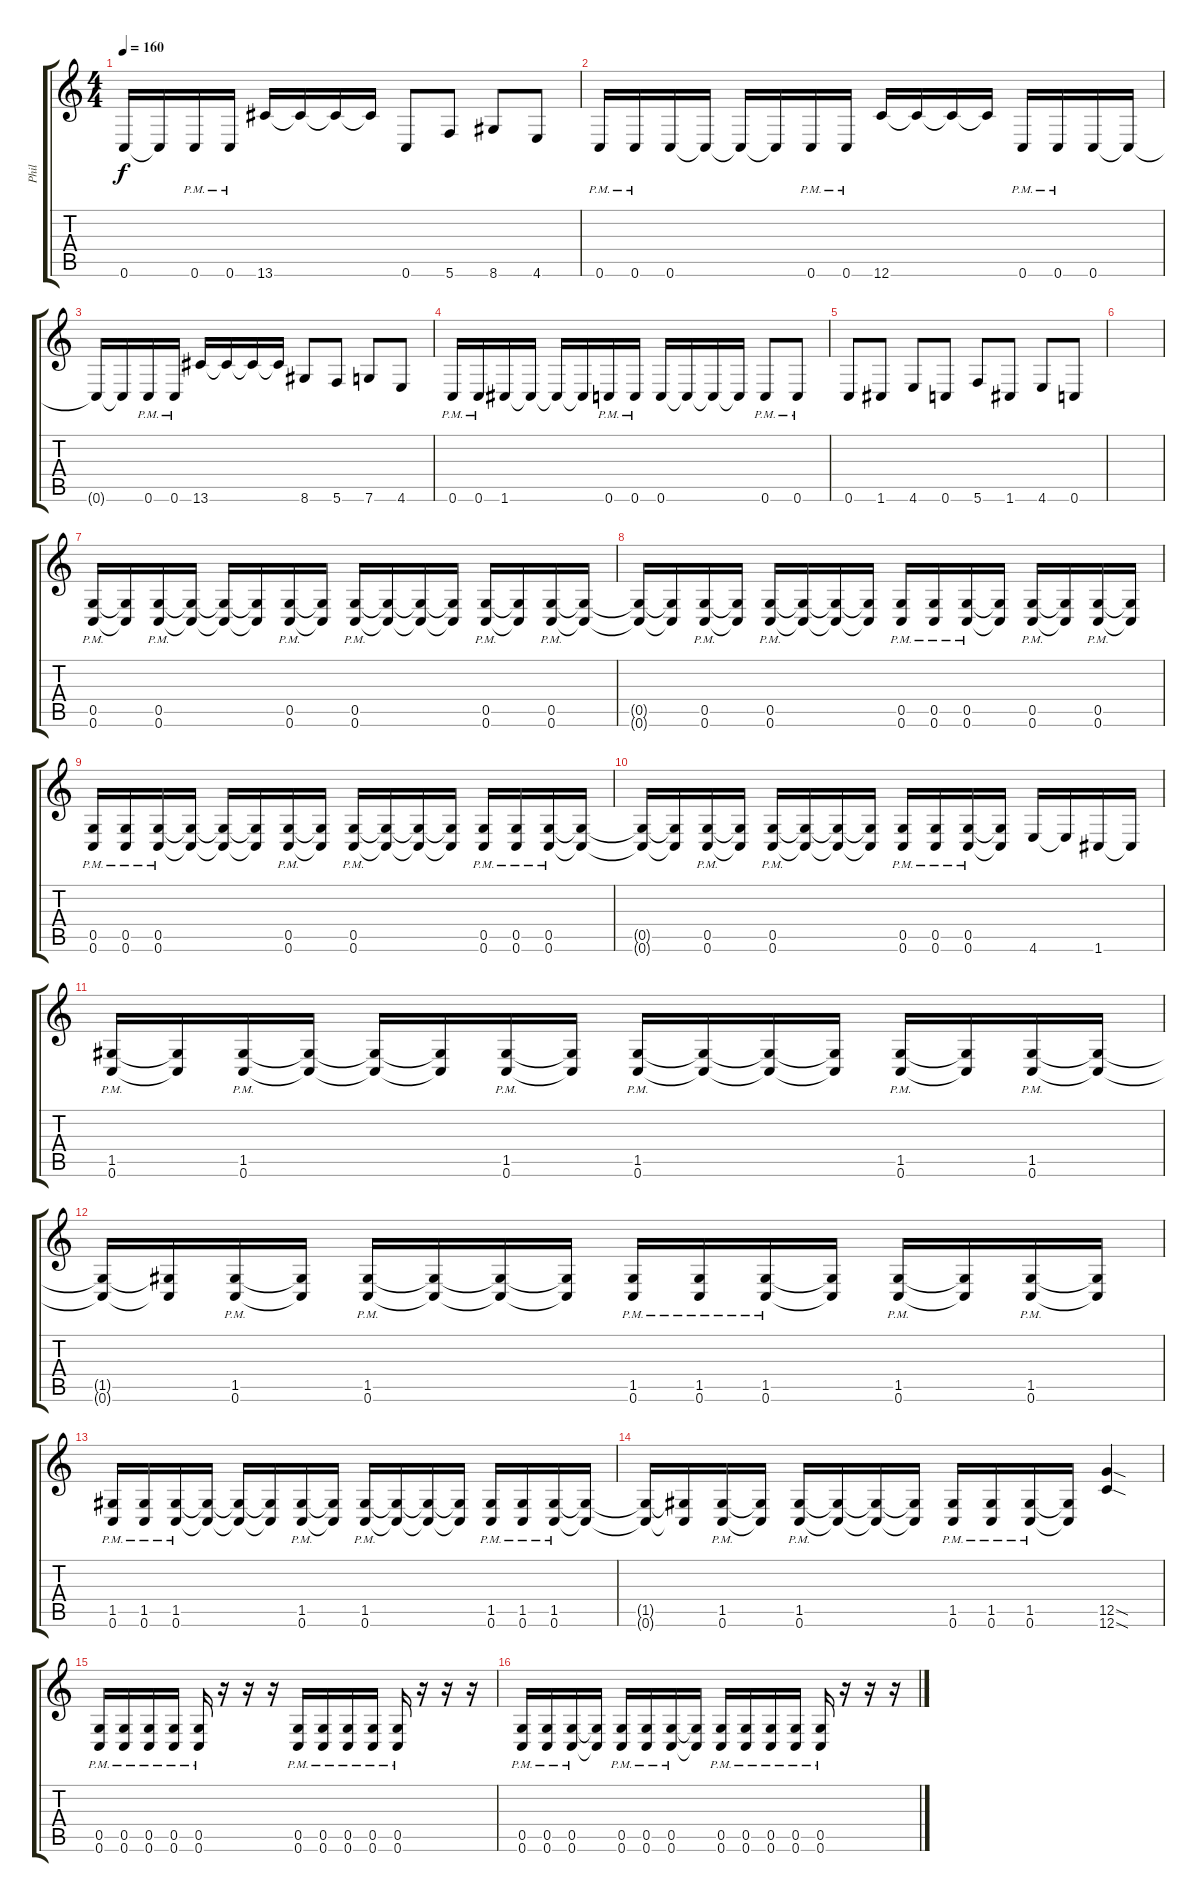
\track ("Phil" "Phil") {instrument distortionguitar}
\staff {score tabs}
\tuning (D4 A3 F3 C3 G2 C2) {hide}
\ts (4 4)
\tempo 160
\clef g2
\ks c
0.6{t}.16{dy f} 0.6{t}.16 0.6{pm}.16 0.6{pm}.16 13.6.16 13.6{t}.16 13.6{t}.16 13.6{t}.16 0.6.8 5.6.8 8.6.8 4.6.8 |
0.6{pm}.16 0.6{pm}.16 0.6.16 0.6{t}.16 0.6{t}.16 0.6{t}.16 0.6{pm}.16 0.6{pm}.16 12.6.16 12.6{t}.16 12.6{t}.16 12.6{t}.16 0.6{pm}.16 0.6{pm}.16 0.6.16 0.6{t}.16 |
0.6{t}.16 0.6{t}.16 0.6{pm}.16 0.6{pm}.16 13.6.16 13.6{t}.16 13.6{t}.16 13.6{t}.16 8.6.8 5.6.8 7.6.8 4.6.8 |
0.6{pm}.16 0.6{pm}.16 1.6.16 1.6{t}.16 1.6{t}.16 1.6{t}.16 0.6{pm}.16 0.6{pm}.16 0.6.16 0.6{t}.16 0.6{t}.16 0.6{t}.16 0.6{pm}.8 0.6{pm}.8 |
0.6.8 1.6.8 4.6.8 0.6.8 5.6.8 1.6.8 4.6.8 0.6.8 |
|
(0.5{pm} 0.6{pm}).16 (0.5{t} 0.6{t}).16 (0.5{pm} 0.6{pm}).16 (0.5{t} 0.6{t}).16 (0.5{t} 0.6{t}).16 (0.5{t} 0.6{t}).16 (0.5{pm} 0.6{pm}).16 (0.5{t} 0.6{t}).16 (0.5{pm} 0.6{pm}).16 (0.5{t} 0.6{t}).16 (0.5{t} 0.6{t}).16 (0.5{t} 0.6{t}).16 (0.5{pm} 0.6{pm}).16 (0.5{t} 0.6{t}).16 (0.5{pm} 0.6{pm}).16 (0.5{t} 0.6{t}).16 |
(0.5{t} 0.6{t}).16 (0.5{t} 0.6{t}).16 (0.5{pm} 0.6{pm}).16 (0.5{t} 0.6{t}).16 (0.5{pm} 0.6{pm}).16 (0.5{t} 0.6{t}).16 (0.5{t} 0.6{t}).16 (0.5{t} 0.6{t}).16 (0.5{pm} 0.6{pm}).16 (0.5{pm} 0.6{pm}).16 (0.5{pm} 0.6{pm}).16 (0.5{t} 0.6{t}).16 (0.5{pm} 0.6{pm}).16 (0.5{t} 0.6{t}).16 (0.5{pm} 0.6{pm}).16 (0.5{t} 0.6{t}).16 |
(0.5{pm} 0.6{pm}).16 (0.5{pm} 0.6{pm}).16 (0.5{pm} 0.6{pm}).16 (0.5{t} 0.6{t}).16 (0.5{t} 0.6{t}).16 (0.5{t} 0.6{t}).16 (0.5{pm} 0.6{pm}).16 (0.5{t} 0.6{t}).16 (0.5{pm} 0.6{pm}).16 (0.5{t} 0.6{t}).16 (0.5{t} 0.6{t}).16 (0.5{t} 0.6{t}).16 (0.5{pm} 0.6{pm}).16 (0.5{pm} 0.6{pm}).16 (0.5{pm} 0.6{pm}).16 (0.5{t} 0.6{t}).16 |
(0.5{t} 0.6{t}).16 (0.5{t} 0.6{t}).16 (0.5{pm} 0.6{pm}).16 (0.5{t} 0.6{t}).16 (0.5{pm} 0.6{pm}).16 (0.5{t} 0.6{t}).16 (0.5{t} 0.6{t}).16 (0.5{t} 0.6{t}).16 (0.5{pm} 0.6{pm}).16 (0.5{pm} 0.6{pm}).16 (0.5{pm} 0.6{pm}).16 (0.5{t} 0.6{t}).16 4.6.16 4.6{t}.16 1.6.16 1.6{t}.16 |
(1.5{pm} 0.6{pm}).16 (1.5{t} 0.6{t}).16 (1.5{pm} 0.6{pm}).16 (1.5{t} 0.6{t}).16 (1.5{t} 0.6{t}).16 (1.5{t} 0.6{t}).16 (1.5{pm} 0.6{pm}).16 (1.5{t} 0.6{t}).16 (1.5{pm} 0.6{pm}).16 (1.5{t} 0.6{t}).16 (1.5{t} 0.6{t}).16 (1.5{t} 0.6{t}).16 (1.5{pm} 0.6{pm}).16 (1.5{t} 0.6{t}).16 (1.5{pm} 0.6{pm}).16 (1.5{t} 0.6{t}).16 |
(1.5{t} 0.6{t}).16 (1.5{t} 0.6{t}).16 (1.5{pm} 0.6{pm}).16 (1.5{t} 0.6{t}).16 (1.5{pm} 0.6{pm}).16 (1.5{t} 0.6{t}).16 (1.5{t} 0.6{t}).16 (1.5{t} 0.6{t}).16 (1.5{pm} 0.6{pm}).16 (1.5{pm} 0.6{pm}).16 (1.5{pm} 0.6{pm}).16 (1.5{t} 0.6{t}).16 (1.5{pm} 0.6{pm}).16 (1.5{t} 0.6{t}).16 (1.5{pm} 0.6{pm}).16 (1.5{t} 0.6{t}).16 |
(1.5{pm} 0.6{pm}).16 (1.5{pm} 0.6{pm}).16 (1.5{pm} 0.6{pm}).16 (1.5{t} 0.6{t}).16 (1.5{t} 0.6{t}).16 (1.5{t} 0.6{t}).16 (1.5{pm} 0.6{pm}).16 (1.5{t} 0.6{t}).16 (1.5{pm} 0.6{pm}).16 (1.5{t} 0.6{t}).16 (1.5{t} 0.6{t}).16 (1.5{t} 0.6{t}).16 (1.5{pm} 0.6{pm}).16 (1.5{pm} 0.6{pm}).16 (1.5{pm} 0.6{pm}).16 (1.5{t} 0.6{t}).16 |
(1.5{t} 0.6{t}).16 (1.5{t} 0.6{t}).16 (1.5{pm} 0.6{pm}).16 (1.5{t} 0.6{t}).16 (1.5{pm} 0.6{pm}).16 (1.5{t} 0.6{t}).16 (1.5{t} 0.6{t}).16 (1.5{t} 0.6{t}).16 (1.5{pm} 0.6{pm}).16 (1.5{pm} 0.6{pm}).16 (1.5{pm} 0.6{pm}).16 (1.5{t} 0.6{t}).16 (12.5{sod} 12.6{sod}).4 |
(0.5{pm} 0.6{pm}).16 (0.5{pm} 0.6{pm}).16 (0.5{pm} 0.6{pm}).16 (0.5{pm} 0.6{pm}).16 (0.5{pm} 0.6{pm}).16 r.16 r.16 r.16 (0.5{pm} 0.6{pm}).16 (0.5{pm} 0.6{pm}).16 (0.5{pm} 0.6{pm}).16 (0.5{pm} 0.6{pm}).16 (0.5{pm} 0.6{pm}).16 r.16 r.16 r.16 |
(0.5{pm} 0.6{pm}).16 (0.5{pm} 0.6{pm}).16 (0.5{pm} 0.6{pm}).16 (0.5{t} 0.6{t}).16 (0.5{pm} 0.6{pm}).16 (0.5{pm} 0.6{pm}).16 (0.5{pm} 0.6{pm}).16 (0.5{t} 0.6{t}).16 (0.5{pm} 0.6{pm}).16 (0.5{pm} 0.6{pm}).16 (0.5{pm} 0.6{pm}).16 (0.5{pm} 0.6{pm}).16 (0.5{pm} 0.6{pm}).16 r.16 r.16 r.16
